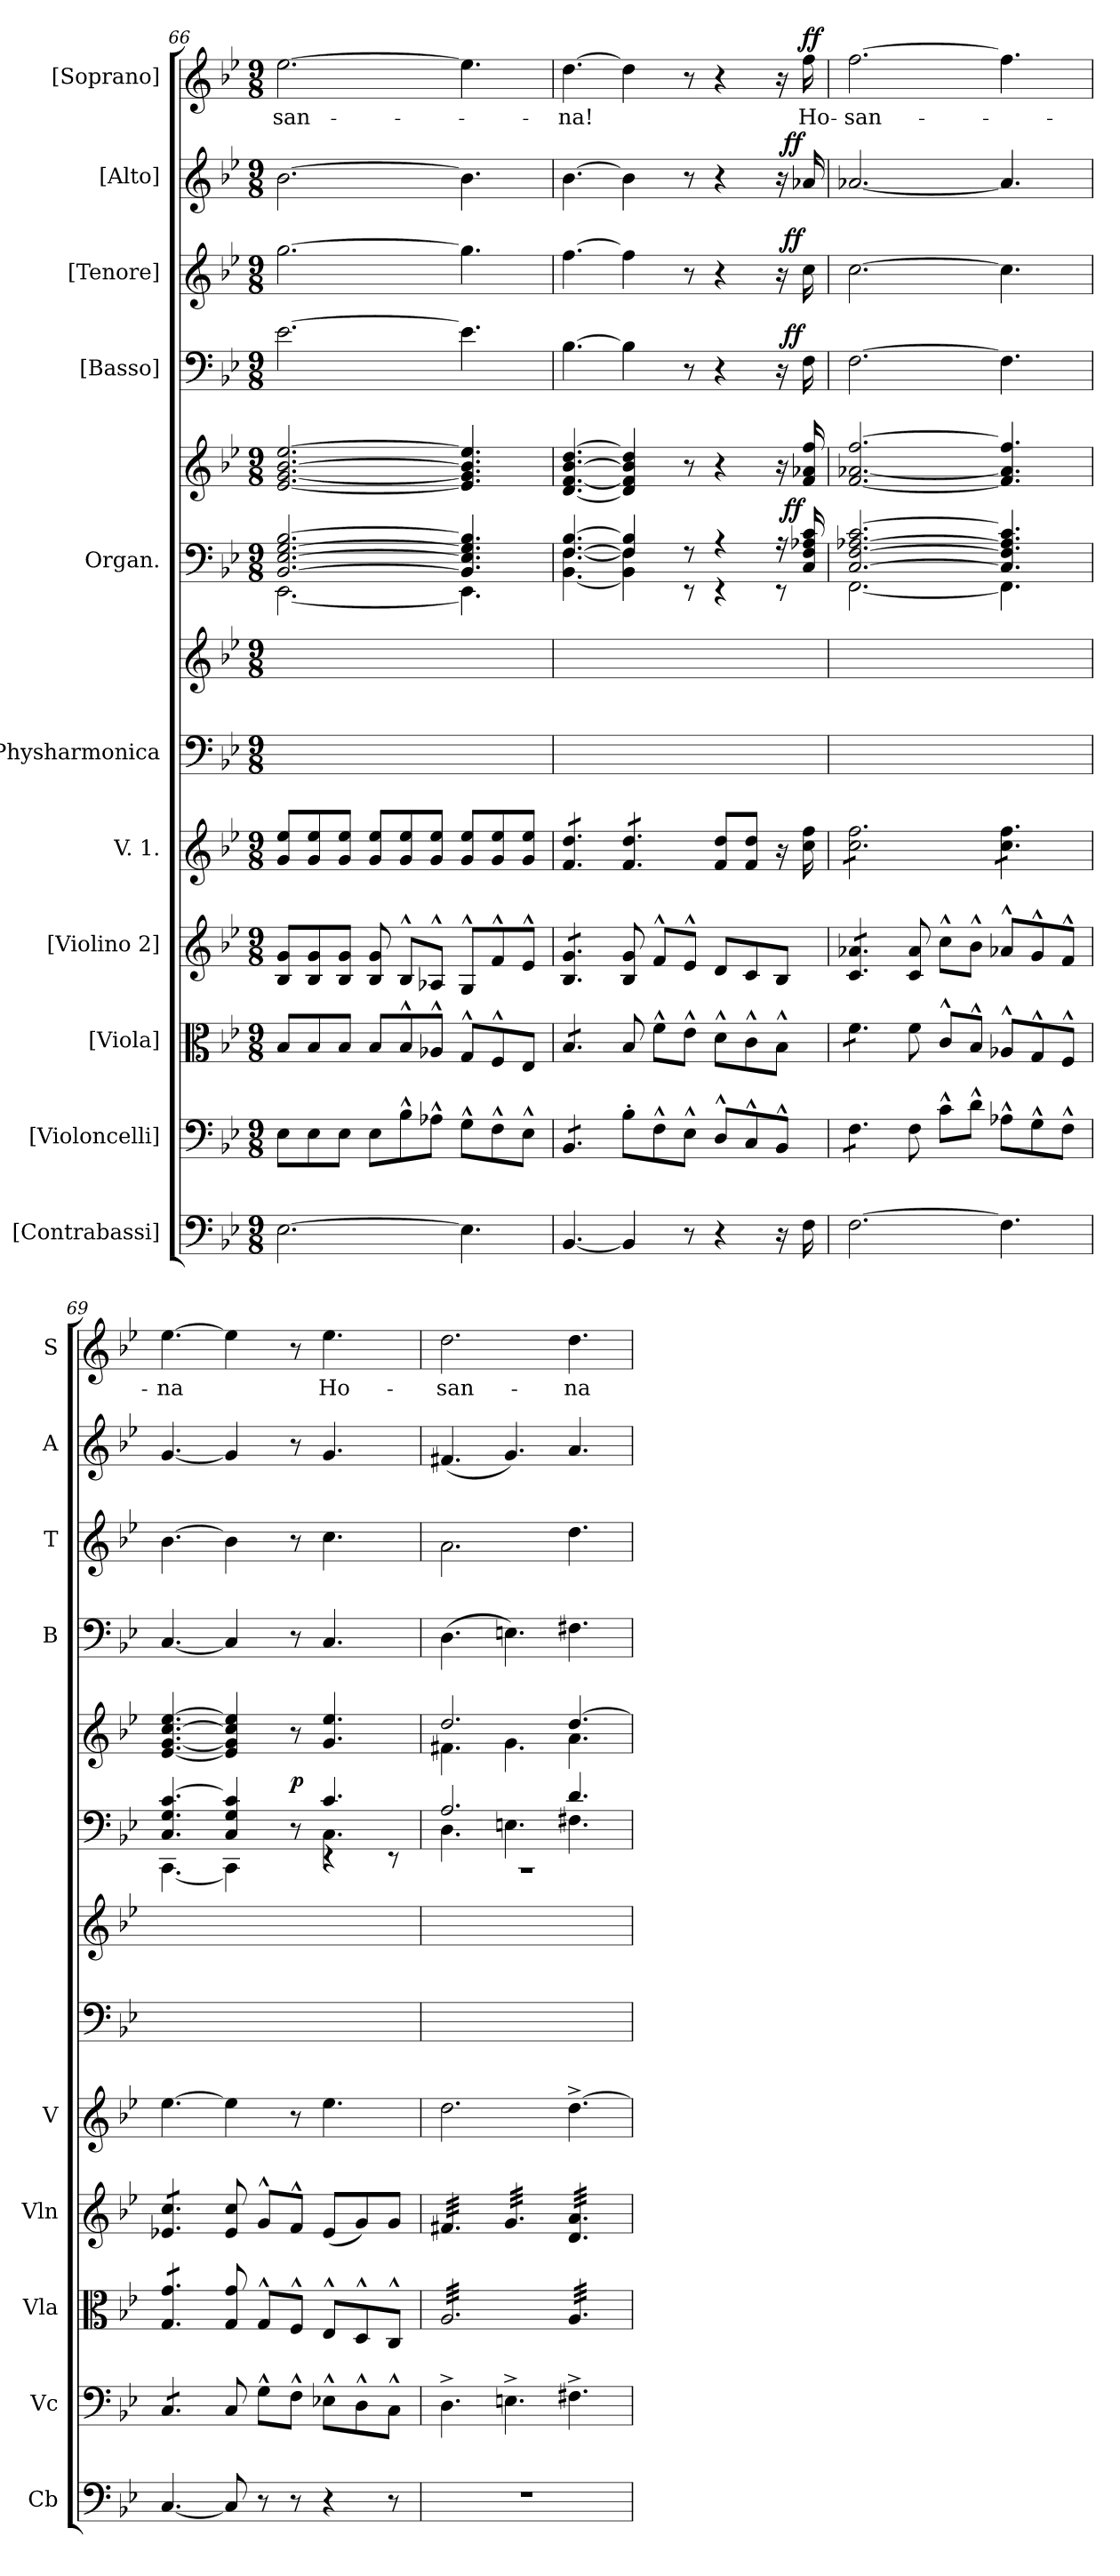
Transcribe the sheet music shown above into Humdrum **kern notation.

**kern	**kern	**kern	**kern	**kern	**kern	**kern	**kern	**kern	**dynam	**kern	**dynam	**kern	**dynam	**kern	**dynam	**kern	**text	**dynam
*part11	*part10	*part9	*part8	*part7	*part6	*part6	*part5	*part5	*part5	*part4	*part4	*part3	*part3	*part2	*part2	*part1	*part1	*part1
*staff13	*staff12	*staff11	*staff10	*staff9	*staff8	*staff7	*staff6	*staff5	*staff5/6	*staff4	*staff4	*staff3	*staff3	*staff2	*staff2	*staff1	*staff1	*staff1
*I"[Contrabassi]	*I"[Violoncelli]	*I"[Viola]	*I"[Violino 2]	*I"V. 1.	*I"Physharmonica	*	*I"Organ.	*	*	*I"[Basso]	*	*I"[Tenore]	*	*I"[Alto]	*	*I"[Soprano]	*	*
*I'Cb	*I'Vc	*I'Vla	*I'Vln	*I'V	*	*	*	*	*	*I'B	*	*I'T	*	*I'A	*	*I'S	*	*
*clefF4	*clefF4	*clefC3	*clefG2	*clefG2	*clefF4	*clefG2	*clefF4	*clefG2	*	*clefF4	*	*clefG2	*	*clefG2	*	*clefG2	*	*
*	*	*	*	*	*	*	*	*	*	*	*	*ITrd7c12	*	*	*	*	*	*
*k[b-e-]	*k[b-e-]	*k[b-e-]	*k[b-e-]	*k[b-e-]	*k[b-e-]	*k[b-e-]	*k[b-e-]	*k[b-e-]	*	*k[b-e-]	*	*k[b-e-]	*	*k[b-e-]	*	*k[b-e-]	*	*
*B-:	*B-:	*B-:	*B-:	*B-:	*B-:	*B-:	*B-:	*B-:	*	*B-:	*	*B-:	*	*B-:	*	*B-:	*	*
*M9/8	*M9/8	*M9/8	*M9/8	*M9/8	*M9/8	*M9/8	*M9/8	*M9/8	*	*M9/8	*	*M9/8	*	*M9/8	*	*M9/8	*	*
=66	=66	=66	=66	=66	=66	=66	=66	=66	=66	=66	=66	=66	=66	=66	=66	=66	=66	=66
*	*	*	*	*	*	*	*^	*	*	*	*	*	*	*	*	*	*	*
!	!	!	!	!	!	!	!	!	!	!	!	!	!	!	!	!	!	!LO:LY:color=grey	!
[2.E-\	8E-\L	8B-/L	8B-/ 8g/L	8g/ 8ee-/L	8%9ryy	8%9ryy	[2.BB-/ [2.E-/ [2.G/ [2.B-/	[2.EE-\	[2.e-/ [2.g/ [2.b-/ [2.ee-/	.	[2.e-\	.	[2.g\	.	[2.b-\	.	[2.ee-\	-san-	.
.	8E-\	8B-/	8B-/ 8g/	8g/ 8ee-/	.	.	.	.	.	.	.	.	.	.	.	.	.	.	.
.	8E-\J	8B-/J	8B-/ 8g/J	8g/ 8ee-/J	.	.	.	.	.	.	.	.	.	.	.	.	.	.	.
.	8E-\L	8B-/L	8B-/ 8g/	8g/ 8ee-/L	.	.	.	.	.	.	.	.	.	.	.	.	.	.	.
.	8B-^^\	8B-^^/	8B-^^/L	8g/ 8ee-/	.	.	.	.	.	.	.	.	.	.	.	.	.	.	.
.	8A-X^^\J	8A-X^^/J	8A-X^^/J	8g/ 8ee-/J	.	.	.	.	.	.	.	.	.	.	.	.	.	.	.
4.E-\]	8G^^\L	8G^^/L	8G^^/L	8g/ 8ee-/L	.	.	4.BB-]/ 4.E-]/ 4.G]/ 4.B-]/	4.EE-\]	4.e-]/ 4.g]/ 4.b-]/ 4.ee-]/	.	4.e-\]	.	4.g\]	.	4.b-\]	.	4.ee-\]	.	.
.	8F^^\	8F^^/	8f^^/	8g/ 8ee-/	.	.	.	.	.	.	.	.	.	.	.	.	.	.	.
.	8E-^^\J	8E-/J	8e-^^/J	8g/ 8ee-/J	.	.	.	.	.	.	.	.	.	.	.	.	.	.	.
=67	=67	=67	=67	=67	=67	=67	=67	=67	=67	=67	=67	=67	=67	=67	=67	=67	=67	=67	=67
!	!	!	!LO:TX:b:t=...	!	!	!	!	!	!	!	!	!	!	!	!	!	!	!	!
!	!	!	!	!	!	!	!	!	!	!	!	!	!	!	!	!	!	!LO:LY:color=grey	!
*	*tremolo	*	*	*	*	*	*	*	*	*	*	*	*	*	*	*	*	*	*
*	*	*tremolo	*	*	*	*	*	*	*	*	*	*	*	*	*	*	*	*	*
*	*	*	*tremolo	*	*	*	*	*	*	*	*	*	*	*	*	*	*	*	*
*	*	*	*	*tremolo	*	*	*	*	*	*	*	*	*	*	*	*	*	*	*
[4.BB-/	8BB-/L	8B-/L	8B-/ 8g/L	8f/ 8dd/L	8%9ryy	8%9ryy	[4.F/ [4.B-/	[4.BB-\ [4.F\	[4.d/ [4.f/ [4.b-/ [4.dd/	.	[4.B-\	.	[4.f\	.	[4.b-\	.	[4.dd\	-na!	.
.	8BB-/	8B-/	8B-/ 8g/	8f/ 8dd/	.	.	.	.	.	.	.	.	.	.	.	.	.	.	.
.	8BB-/J	8B-/J	8B-/ 8g/J	8f/ 8dd/J	.	.	.	.	.	.	.	.	.	.	.	.	.	.	.
*	*	*	*Xtremolo	*	*	*	*	*	*	*	*	*	*	*	*	*	*	*	*
*	*	*Xtremolo	*	*	*	*	*	*	*	*	*	*	*	*	*	*	*	*	*
*	*Xtremolo	*	*	*	*	*	*	*	*	*	*	*	*	*	*	*	*	*	*
4BB-/]	8B-'\L	8B-/	8B-/ 8g/	8f/ 8dd/L	.	.	4F]/ 4B-]/	4BB-]\ 4F]\	4d]/ 4f]/ 4b-]/ 4dd]/	.	4B-\]	.	4f\]	.	4b-\]	.	4dd\]	.	.
.	8F^^\	8f^^\L	8f^^/L	8f/ 8dd/	.	.	.	.	.	.	.	.	.	.	.	.	.	.	.
8r	8E-^^\J	8e-^^\J	8e-^^/J	8f/ 8dd/J	.	.	8r	8rEE	8r	.	8r	.	8r	.	8r	.	8r	.	.
*	*	*	*	*Xtremolo	*	*	*	*	*	*	*	*	*	*	*	*	*	*	*
4r	8D^^/L	8d^^\L	8d/L	8f/ 8dd/L	.	.	4r	4rEE	4r	.	4r	.	4r	.	4r	.	4r	.	.
.	8C^^/	8c^^\	8c/	8f/ 8dd/J	.	.	.	.	.	.	.	.	.	.	.	.	.	.	.
16r	8BB-^^/J	8B-^^\J	8B-/J	16r	.	.	16r	8rEE	16r	.	16r	.	16r	.	16r	.	16r	.	.
!	!	!	!	!	!	!	!	!	!	!LO:DY:rj	!	!LO:DY:a:rj	!	!LO:DY:a:rj	!	!LO:DY:a:rj	!	!LO:LY:color=grey	!LO:DY:a
16F\	.	.	.	16cc\ 16ff\	.	.	16C/ 16F/ 16A-X/ 16c/	.	16f/ 16a-X/ 16ff/	ff	16F\	ff	16c\	ff	16a-X/	ff	16ff\	Ho-	ff
=68	=68	=68	=68	=68	=68	=68	=68	=68	=68	=68	=68	=68	=68	=68	=68	=68	=68	=68	=68
!	!	!LO:TX:a:color=crimson:t=⚠	!	!	!	!	!	!	!	!	!	!	!	!	!	!	!	!	!
!	!	!	!	!	!	!	!	!	!	!	!	!	!	!	!	!	!	!LO:LY:color=grey	!
*	*tremolo	*	*	*	*	*	*	*	*	*	*	*	*	*	*	*	*	*	*
*	*	*tremolo	*	*	*	*	*	*	*	*	*	*	*	*	*	*	*	*	*
*	*	*	*tremolo	*	*	*	*	*	*	*	*	*	*	*	*	*	*	*	*
*	*	*	*	*tremolo	*	*	*	*	*	*	*	*	*	*	*	*	*	*	*
[2.F\	8F\L	8f\L	8c/ 8a-X/L	8cc\ 8ff\L	8%9ryy	8%9ryy	[2.C/ [2.F/ [2.A-X/ [2.c/	[2.FF\	[2.f/ [2.a-X/ [2.ff/	.	[2.F\	.	[2.c\	.	[2.a-X/	.	[2.ff\	-san-	.
.	8F\	8f\	8c/ 8a-X/	8cc\ 8ff\	.	.	.	.	.	.	.	.	.	.	.	.	.	.	.
.	8F\J	8f\J	8c/ 8a-X/J	8cc\ 8ff\	.	.	.	.	.	.	.	.	.	.	.	.	.	.	.
*	*	*	*Xtremolo	*	*	*	*	*	*	*	*	*	*	*	*	*	*	*	*
*	*	*Xtremolo	*	*	*	*	*	*	*	*	*	*	*	*	*	*	*	*	*
*	*Xtremolo	*	*	*	*	*	*	*	*	*	*	*	*	*	*	*	*	*	*
.	8F\	8f\	8c/ 8a-/	8cc\ 8ff\	.	.	.	.	.	.	.	.	.	.	.	.	.	.	.
.	8c^^\L	8c^^/L	8cc^^\L	8cc\ 8ff\	.	.	.	.	.	.	.	.	.	.	.	.	.	.	.
.	8d^^\J	8B-^^/J	8b-^^\J	8cc\ 8ff\J	.	.	.	.	.	.	.	.	.	.	.	.	.	.	.
4.F\]	8A-X^^\L	8A-X^^/L	8a-X^^/L	8cc\ 8ff\L	.	.	4.C]/ 4.F]/ 4.A-]/ 4.c]/	4.FF\]	4.f]/ 4.a-]/ 4.ff]/	.	4.F\]	.	4.c\]	.	4.a-/]	.	4.ff\]	.	.
.	8G^^\	8G^^/	8g^^/	8cc\ 8ff\	.	.	.	.	.	.	.	.	.	.	.	.	.	.	.
.	8F^^\J	8F^^/J	8f^^/J	8cc\ 8ff\J	.	.	.	.	.	.	.	.	.	.	.	.	.	.	.
*	*	*	*	*Xtremolo	*	*	*	*	*	*	*	*	*	*	*	*	*	*	*
=69	=69	=69	=69	=69	=69	=69	=69	=69	=69	=69	=69	=69	=69	=69	=69	=69	=69	=69	=69
*	*	*	*	*	*	*	*	*^	*	*	*	*	*	*	*	*	*	*	*
!	!	!	!	!	!	!	!	!	!	!	!	!	!	!	!	!	!	!	!LO:LY:color=grey	!
*	*tremolo	*	*	*	*	*	*	*	*	*	*	*	*	*	*	*	*	*	*	*
*	*	*tremolo	*	*	*	*	*	*	*	*	*	*	*	*	*	*	*	*	*	*
*	*	*	*tremolo	*	*	*	*	*	*	*	*	*	*	*	*	*	*	*	*	*
[4.C/	8C/L	8G/ 8g/L	8e-X/ 8cc/L	[4.ee-\	8%9ryy	8%9ryy	4.C/ 4.G/ [4.c/	[4.CC\	2.ryy	[4.e-/ [4.g/ [4.cc/ [4.ee-/	.	[4.C/	.	[4.B-\	.	[4.g/	.	[4.ee-\	-na	.
.	8C/	8G/ 8g/	8e-X/ 8cc/	.	.	.	.	.	.	.	.	.	.	.	.	.	.	.	.	.
.	8C/J	8G/ 8g/J	8e-X/ 8cc/J	.	.	.	.	.	.	.	.	.	.	.	.	.	.	.	.	.
*	*	*	*Xtremolo	*	*	*	*	*	*	*	*	*	*	*	*	*	*	*	*	*
*	*	*Xtremolo	*	*	*	*	*	*	*	*	*	*	*	*	*	*	*	*	*	*
*	*Xtremolo	*	*	*	*	*	*	*	*	*	*	*	*	*	*	*	*	*	*	*
8C/]	8C/	8G/ 8g/	8e-/ 8cc/	4ee-\]	.	.	4C/ 4G/ 4c]/	4CC\]	.	4e-]/ 4g]/ 4cc]/ 4ee-]/	.	4C/]	.	4B-\]	.	4g/]	.	4ee-\]	.	.
8r	8G^^\L	8G^^/L	8g^^/L	.	.	.	.	.	.	.	.	.	.	.	.	.	.	.	.	.
8r	8F^^\J	8F^^/J	8f^^/J	8r	.	.	8r	8ryy	.	8r	p	8r	.	8r	.	8r	.	8r	.	.
4r	8E-X^^\L	8E-^^/L	(8e-/L	4.ee-\	.	.	4.c/	4rEE	4.C\	4.g/ 4.ee-/	.	4.C/	.	4.c\	.	4.g/	.	4.ee-\	Ho-	.
.	8D^^\	8D^^/	8g/)	.	.	.	.	.	.	.	.	.	.	.	.	.	.	.	.	.
8r	8C^^\J	8C^^/J	8g/J	.	.	.	.	8rEE	.	.	.	.	.	.	.	.	.	.	.	.
=70	=70	=70	=70	=70	=70	=70	=70	=70	=70	=70	=70	=70	=70	=70	=70	=70	=70	=70	=70	=70
!LO:N:vis=1.	!	!	!	!	!	!	!	!	!	!	!	!	!	!	!	!	!	!	!	!
*	*	*	*	*	*	*	*	*	*	*^	*	*	*	*	*	*	*	*	*	*
*	*	*tremolo	*	*	*	*	*	*	*	*	*	*	*	*	*	*	*	*	*	*	*
*	*	*	*tremolo	*	*	*	*	*	*	*	*	*	*	*	*	*	*	*	*	*	*
8%9r	4.D^\	32A/LLL	32f#X/LLL	2.dd\	8%9ryy	8%9ryy	2.A/	8%9rCC	4.D\	2.dd/	4.f#X\	.	(4.D\	.	2.A\	.	(4.f#X/	.	2.dd\	-san-	.
.	.	32A/	32f#X/	.	.	.	.	.	.	.	.	.	.	.	.	.	.	.	.	.	.
.	.	32A/	32f#X/	.	.	.	.	.	.	.	.	.	.	.	.	.	.	.	.	.	.
.	.	32A/	32f#X/	.	.	.	.	.	.	.	.	.	.	.	.	.	.	.	.	.	.
.	.	32A/	32f#X/	.	.	.	.	.	.	.	.	.	.	.	.	.	.	.	.	.	.
.	.	32A/	32f#X/	.	.	.	.	.	.	.	.	.	.	.	.	.	.	.	.	.	.
.	.	32A/	32f#X/	.	.	.	.	.	.	.	.	.	.	.	.	.	.	.	.	.	.
.	.	32A/	32f#X/	.	.	.	.	.	.	.	.	.	.	.	.	.	.	.	.	.	.
.	.	32A/	32f#X/	.	.	.	.	.	.	.	.	.	.	.	.	.	.	.	.	.	.
.	.	32A/	32f#X/	.	.	.	.	.	.	.	.	.	.	.	.	.	.	.	.	.	.
.	.	32A/	32f#X/	.	.	.	.	.	.	.	.	.	.	.	.	.	.	.	.	.	.
.	.	32A/	32f#X/JJJ	.	.	.	.	.	.	.	.	.	.	.	.	.	.	.	.	.	.
.	4.En^\	32A/	32g/LLL	.	.	.	.	.	4.En\	.	4.g\	.	4.En\)	.	.	.	4.g/)	.	.	.	.
.	.	32A/	32g/	.	.	.	.	.	.	.	.	.	.	.	.	.	.	.	.	.	.
.	.	32A/	32g/	.	.	.	.	.	.	.	.	.	.	.	.	.	.	.	.	.	.
.	.	32A/	32g/	.	.	.	.	.	.	.	.	.	.	.	.	.	.	.	.	.	.
.	.	32A/	32g/	.	.	.	.	.	.	.	.	.	.	.	.	.	.	.	.	.	.
.	.	32A/	32g/	.	.	.	.	.	.	.	.	.	.	.	.	.	.	.	.	.	.
.	.	32A/	32g/	.	.	.	.	.	.	.	.	.	.	.	.	.	.	.	.	.	.
.	.	32A/	32g/	.	.	.	.	.	.	.	.	.	.	.	.	.	.	.	.	.	.
.	.	32A/	32g/	.	.	.	.	.	.	.	.	.	.	.	.	.	.	.	.	.	.
.	.	32A/	32g/	.	.	.	.	.	.	.	.	.	.	.	.	.	.	.	.	.	.
.	.	32A/	32g/	.	.	.	.	.	.	.	.	.	.	.	.	.	.	.	.	.	.
.	.	32A/JJJ	32g/JJJ	.	.	.	.	.	.	.	.	.	.	.	.	.	.	.	.	.	.
.	4.F#X^\	32A/LLL	32d/ 32a/LLL	[4.dd^\	.	.	4.d/	.	4.F#X\	[4.dd/	4.a\	.	4.F#X\	.	4.d\	.	4.a/	.	4.dd\	-na	.
.	.	32A/	32d/ 32a/	.	.	.	.	.	.	.	.	.	.	.	.	.	.	.	.	.	.
.	.	32A/	32d/ 32a/	.	.	.	.	.	.	.	.	.	.	.	.	.	.	.	.	.	.
.	.	32A/	32d/ 32a/	.	.	.	.	.	.	.	.	.	.	.	.	.	.	.	.	.	.
.	.	32A/	32d/ 32a/	.	.	.	.	.	.	.	.	.	.	.	.	.	.	.	.	.	.
.	.	32A/	32d/ 32a/	.	.	.	.	.	.	.	.	.	.	.	.	.	.	.	.	.	.
.	.	32A/	32d/ 32a/	.	.	.	.	.	.	.	.	.	.	.	.	.	.	.	.	.	.
.	.	32A/	32d/ 32a/	.	.	.	.	.	.	.	.	.	.	.	.	.	.	.	.	.	.
.	.	32A/	32d/ 32a/	.	.	.	.	.	.	.	.	.	.	.	.	.	.	.	.	.	.
.	.	32A/	32d/ 32a/	.	.	.	.	.	.	.	.	.	.	.	.	.	.	.	.	.	.
.	.	32A/	32d/ 32a/	.	.	.	.	.	.	.	.	.	.	.	.	.	.	.	.	.	.
.	.	32A/JJJ	32d/ 32a/JJJ	.	.	.	.	.	.	.	.	.	.	.	.	.	.	.	.	.	.
*	*	*	*Xtremolo	*	*	*	*	*	*	*	*	*	*	*	*	*	*	*	*	*	*
*	*	*Xtremolo	*	*	*	*	*	*	*	*	*	*	*	*	*	*	*	*	*	*	*
*	*	*	*	*	*	*	*v	*v	*v	*	*	*	*	*	*	*	*	*	*	*	*
*	*	*	*	*	*	*	*	*v	*v	*	*	*	*	*	*	*	*	*	*
=	=	=	=	=	=	=	=	=	=	=	=	=	=	=	=	=	=	=
*-	*-	*-	*-	*-	*-	*-	*-	*-	*-	*-	*-	*-	*-	*-	*-	*-	*-	*-
